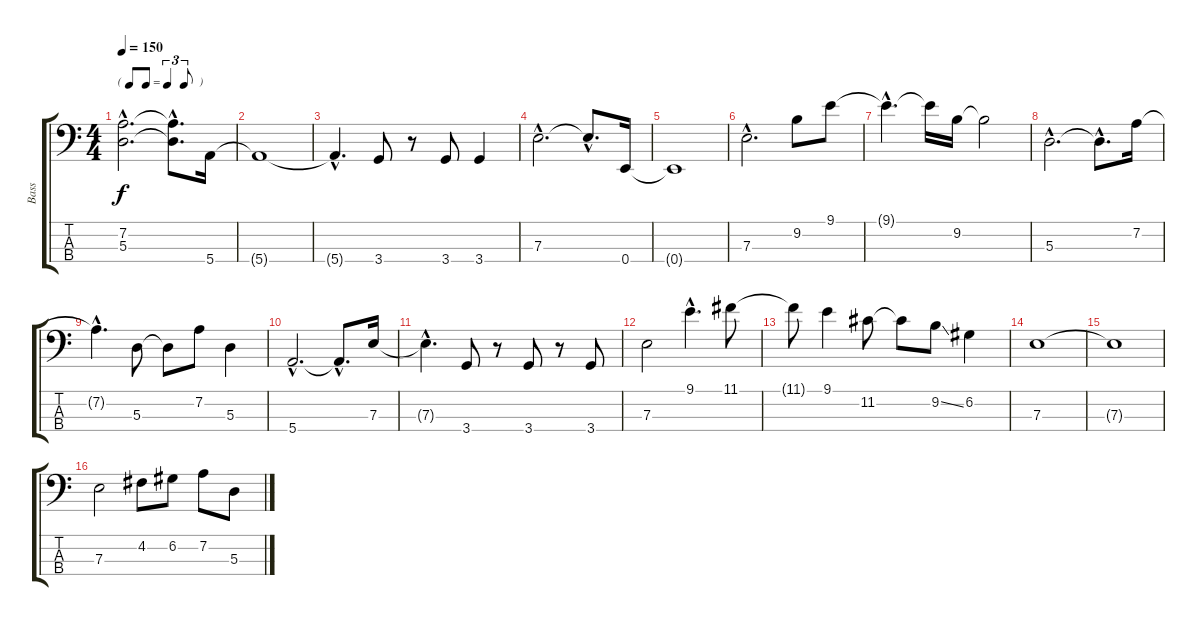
\track ("Bass" "Bass") {instrument electricbassfinger}
\staff {score tabs}
\tuning (G2 D2 A1 E1) {hide}
\ts (4 4)
\tf triplet8th
\tempo 150
\clef f4
\ks c
(7.2{hac t} 5.3{hac t}).2{d dy f} (7.2{hac t} 5.3{hac t}).8{d} 5.4.16 |
5.4{t}.1 |
5.4{hac t}.4{d} 3.4.8 r.8 3.4.8 3.4.4 |
7.3{hac}.2{d} 7.3{hac t}.8{d} 0.4.16 |
0.4{t}.1 |
7.3{hac}.2{d} 9.2.8 9.1.8 |
9.1{hac t}.4{d} 9.1{t}.16 9.2.16 9.2{t}.2 |
5.3{hac}.2{d} 5.3{hac t}.8{d} 7.2.16 |
7.2{hac t}.4{d} 5.3.8 5.3{t}.8 7.2.8 5.3.4 |
5.4{hac}.2{d} 5.4{hac t}.8{d} 7.3.16 |
7.3{hac t}.4{d} 3.4.8 r.8 3.4.8 r.8 3.4.8 |
7.3.2 9.1{hac}.4{d} 11.1.8 |
11.1{t}.8 9.1.4 11.2.8 11.2{t}.8 9.2{ss}.8 6.2.4 |
7.3.1 |
7.3{t}.1 |
7.3.2 4.2.8 6.2.8 7.2.8 5.3.8
